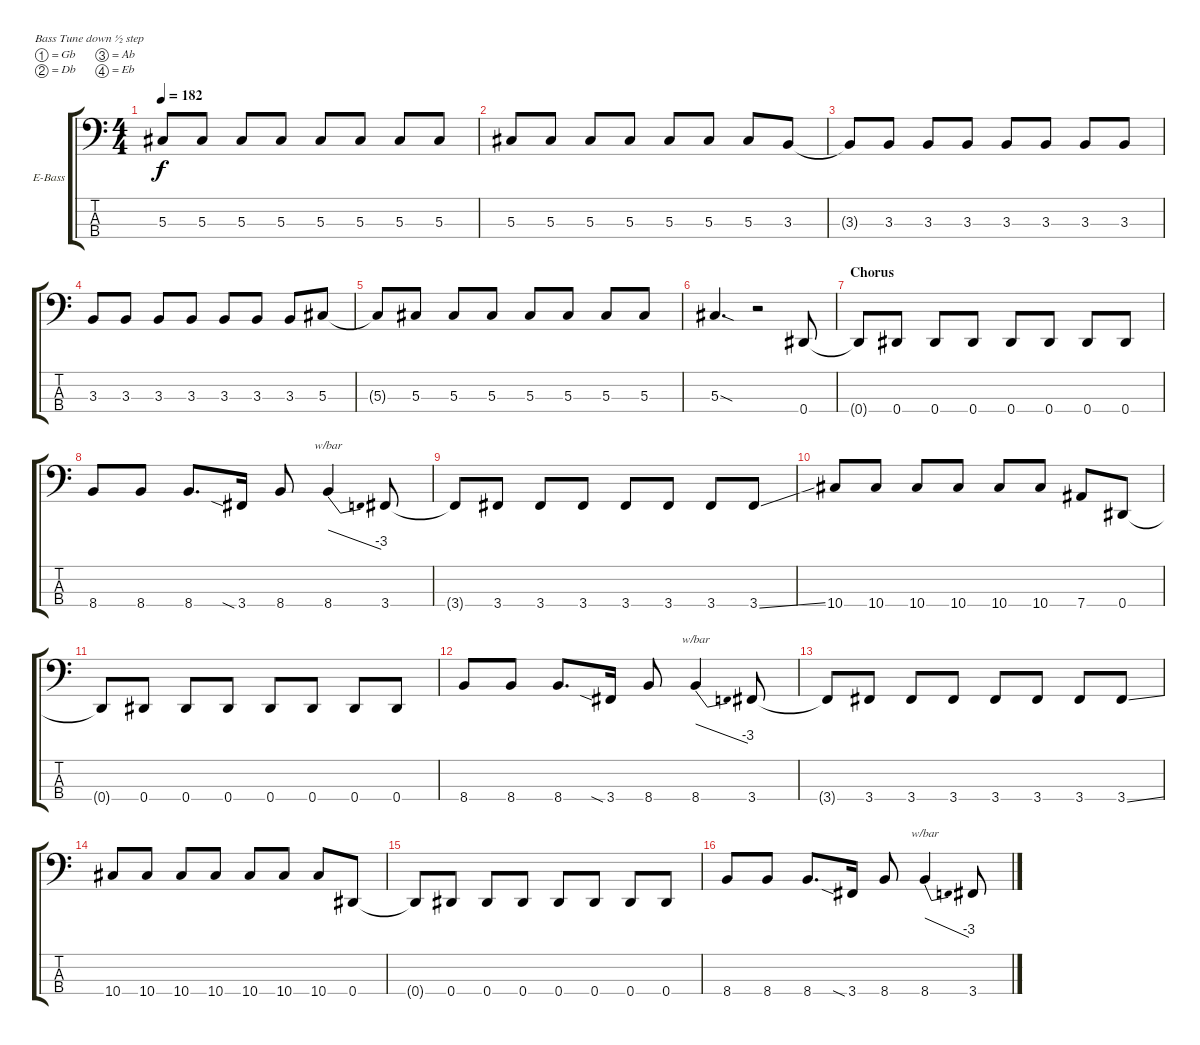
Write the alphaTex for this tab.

\defaultSystemsLayout 4
\bracketExtendMode groupsimilarinstruments
\firstSystemTrackNameOrientation horizontal
\otherSystemsTrackNameOrientation horizontal
\track ("Electric Bass" "E-Bass") {instrument electricbassfinger}
\staff {score tabs}
\tuning (Gb2 Db2 Ab1 Eb1)
\ts (4 4)
\tempo 182
\clef f4
\ks c
5.3{t}.8{dy f} 5.3.8 5.3.8 5.3.8 5.3.8 5.3.8 5.3.8 5.3.8 |
5.3.8 5.3.8 5.3.8 5.3.8 5.3.8 5.3.8 5.3.8 3.3.8 |
3.3{t}.8 3.3.8 3.3.8 3.3.8 3.3.8 3.3.8 3.3.8 3.3.8 |
3.3.8 3.3.8 3.3.8 3.3.8 3.3.8 3.3.8 3.3.8 5.3.8 |
5.3{t}.8 5.3.8 5.3.8 5.3.8 5.3.8 5.3.8 5.3.8 5.3.8 |
5.3{sod}.4{d} r.2 0.4.8 |
\section ("" "Chorus")
0.4{t}.8 0.4.8 0.4.8 0.4.8 0.4.8 0.4.8 0.4.8 0.4.8 |
8.4.8 8.4.8 8.4.8{d} 3.4{sia}.16 8.4.8 8.4.4{tbe (dive default 22.8 0 59.4 -12)} 3.4.8 |
3.4{t}.8 3.4.8 3.4.8 3.4.8 3.4.8 3.4.8 3.4.8 3.4{ss}.8 |
10.4.8 10.4.8 10.4.8 10.4.8 10.4.8 10.4.8 7.4.8 0.4.8 |
0.4{t}.8 0.4.8 0.4.8 0.4.8 0.4.8 0.4.8 0.4.8 0.4.8 |
8.4.8 8.4.8 8.4.8{d} 3.4{sia}.16 8.4.8 8.4.4{tbe (dive default 22.8 0 59.4 -12)} 3.4.8 |
3.4{t}.8 3.4.8 3.4.8 3.4.8 3.4.8 3.4.8 3.4.8 3.4{ss}.8 |
10.4.8 10.4.8 10.4.8 10.4.8 10.4.8 10.4.8 10.4.8 0.4.8 |
0.4{t}.8 0.4.8 0.4.8 0.4.8 0.4.8 0.4.8 0.4.8 0.4.8 |
8.4.8 8.4.8 8.4.8{d} 3.4{sia}.16 8.4.8 8.4.4{tbe (dive default 22.8 0 59.4 -12)} 3.4.8
